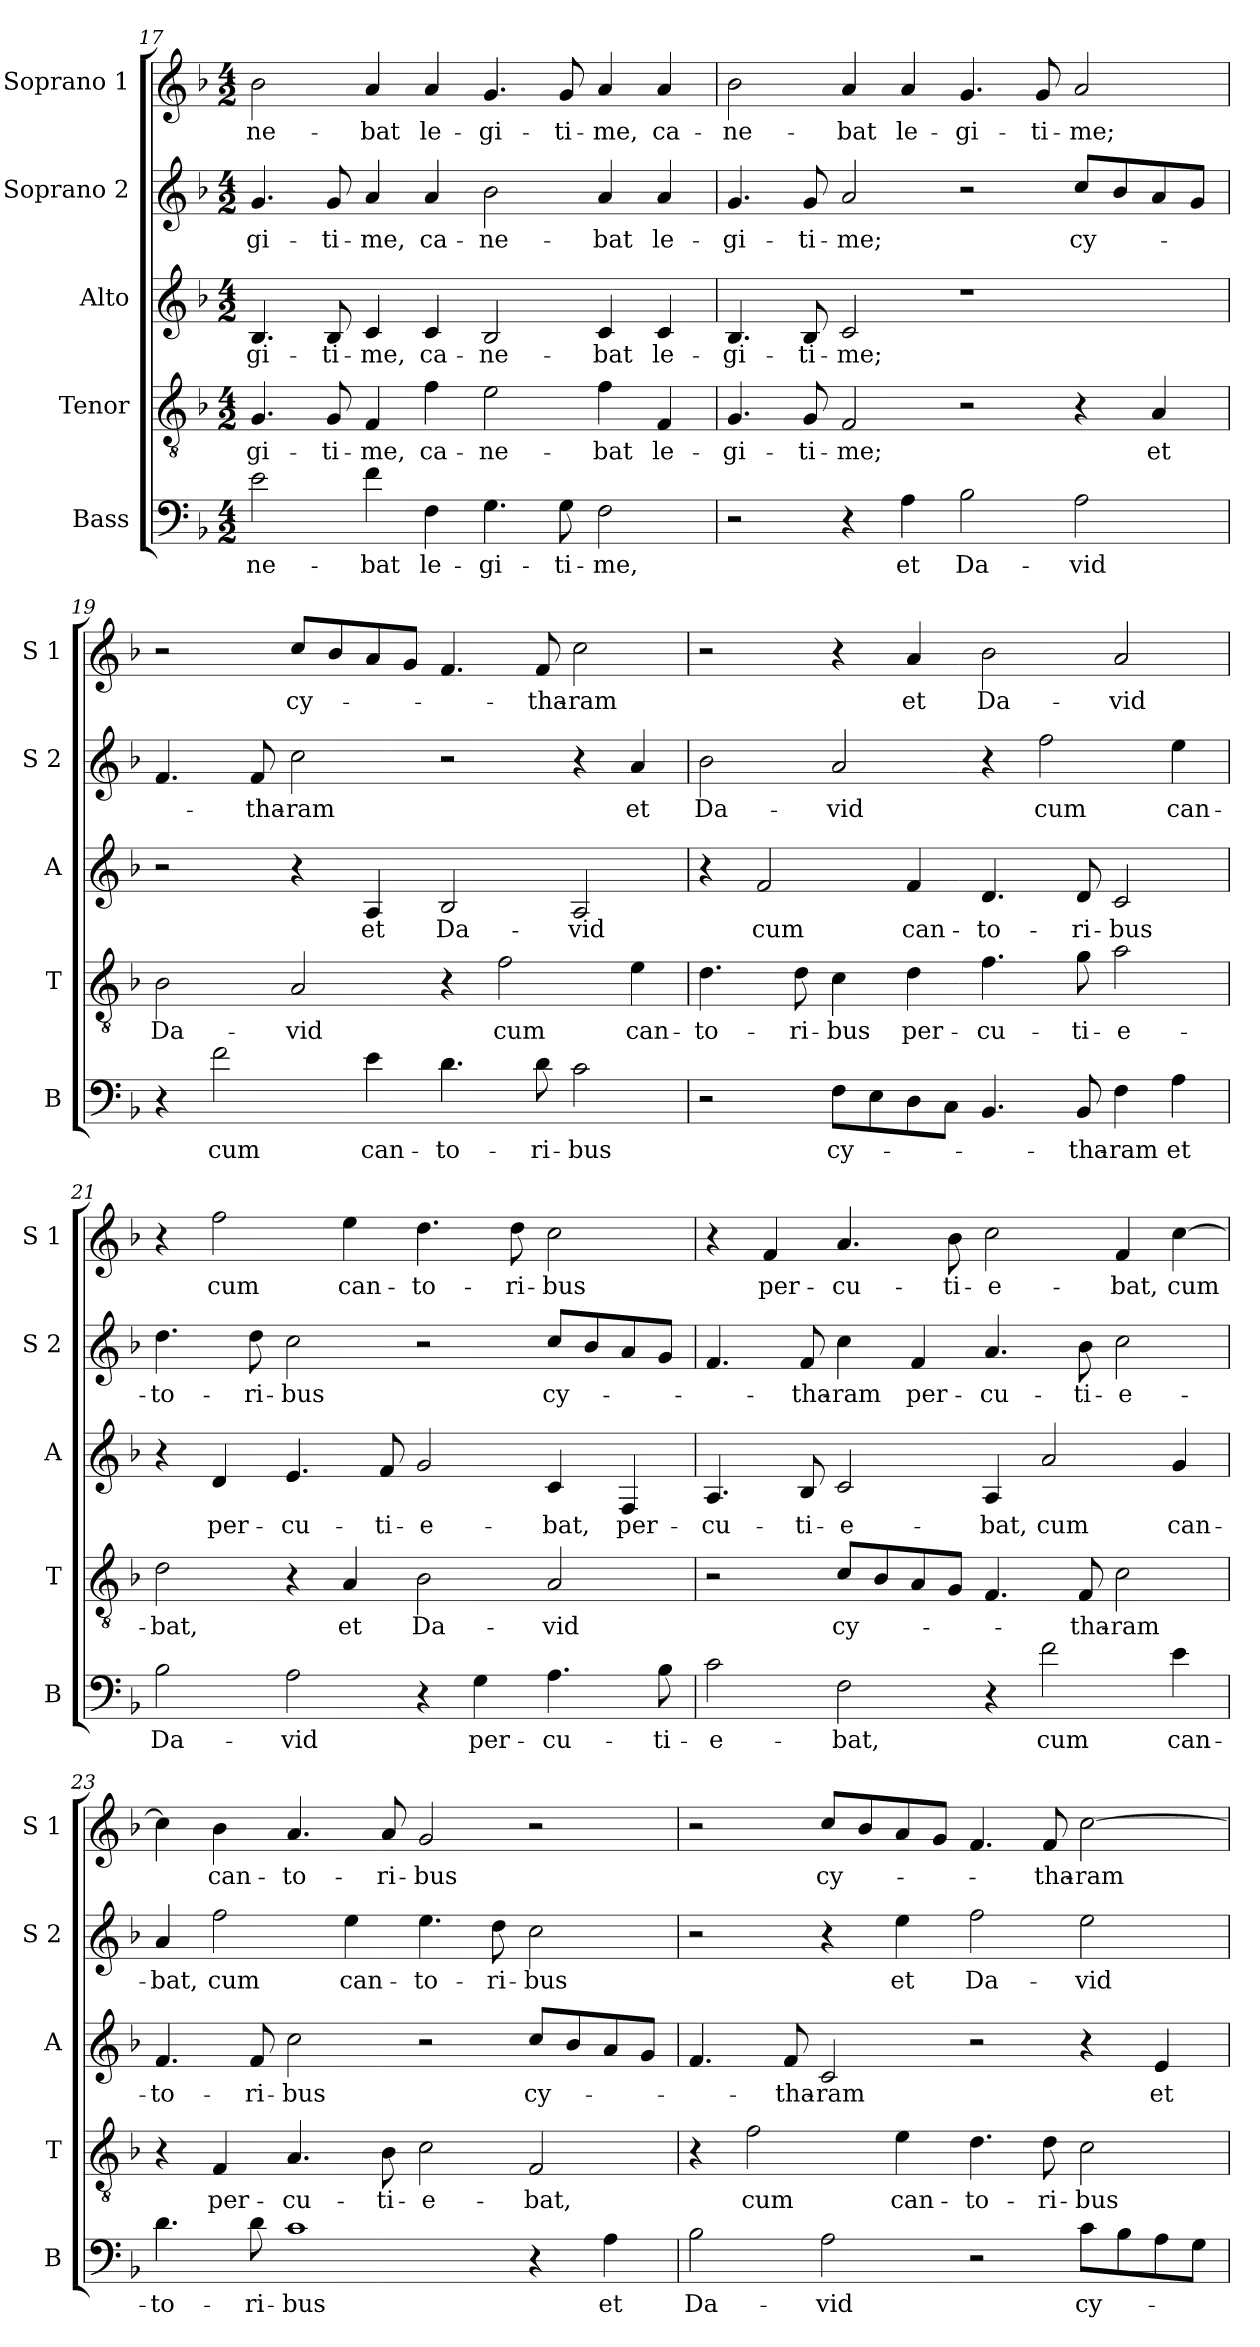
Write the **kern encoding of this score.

**kern	**text	**kern	**text	**kern	**text	**kern	**text	**kern	**text
*part5	*part5	*part4	*part4	*part3	*part3	*part2	*part2	*part1	*part1
*staff5	*staff5	*staff4	*staff4	*staff3	*staff3	*staff2	*staff2	*staff1	*staff1
*I"Bass	*	*I"Tenor	*	*I"Alto	*	*I"Soprano 2	*	*I"Soprano 1	*
*I'B	*	*I'T	*	*I'A	*	*I'S 2	*	*I'S 1	*
!!LO:PB:g=z
*clefF4	*	*clefGv2	*	*clefG2	*	*clefG2	*	*clefG2	*
*k[b-]	*	*k[b-]	*	*k[b-]	*	*k[b-]	*	*k[b-]	*
*F:	*	*F:	*	*F:	*	*F:	*	*F:	*
*M4/2	*	*M4/2	*	*M4/2	*	*M4/2	*	*M4/2	*
=17	=17	=17	=17	=17	=17	=17	=17	=17	=17
!	!LO:LY:b	!	!LO:LY:b	!	!LO:LY:b	!	!LO:LY:b	!	!LO:LY:b
2e\	-ne-	4.G/	-gi-	4.B-/	-gi-	4.g/	-gi-	2b-\	-ne-
!	!	!	!LO:LY:b	!	!LO:LY:b	!	!LO:LY:b	!	!
.	.	8G/	-ti-	8B-/	-ti-	8g/	-ti-	.	.
!	!LO:LY:b	!	!LO:LY:b	!	!LO:LY:b	!	!LO:LY:b	!	!LO:LY:b
4f\	-bat	4F/	-me,	4c/	-me,	4a/	-me,	4a/	-bat
!	!LO:LY:b	!	!LO:LY:b	!	!LO:LY:b	!	!LO:LY:b	!	!LO:LY:b
4F\	le-	4f\	ca-	4c/	ca-	4a/	ca-	4a/	le-
!	!LO:LY:b	!	!LO:LY:b	!	!LO:LY:b	!	!LO:LY:b	!	!LO:LY:b
4.G\	-gi-	2e\	-ne-	2B-/	-ne-	2b-\	-ne-	4.g/	-gi-
!	!LO:LY:b	!	!	!	!	!	!	!	!LO:LY:b
8G\	-ti-	.	.	.	.	.	.	8g/	-ti-
!	!LO:LY:b	!	!LO:LY:b	!	!LO:LY:b	!	!LO:LY:b	!	!LO:LY:b
2F\	-me,	4f\	-bat	4c/	-bat	4a/	-bat	4a/	-me,
!	!	!	!LO:LY:b	!	!LO:LY:b	!	!LO:LY:b	!	!LO:LY:b
.	.	4F/	le-	4c/	le-	4a/	le-	4a/	ca-
=18	=18	=18	=18	=18	=18	=18	=18	=18	=18
!	!	!	!LO:LY:b	!	!LO:LY:b	!	!LO:LY:b	!	!LO:LY:b
2r	.	4.G/	-gi-	4.B-/	-gi-	4.g/	-gi-	2b-\	-ne-
!	!	!	!LO:LY:b	!	!LO:LY:b	!	!LO:LY:b	!	!
.	.	8G/	-ti-	8B-/	-ti-	8g/	-ti-	.	.
!	!	!	!LO:LY:b	!	!LO:LY:b	!	!LO:LY:b	!	!LO:LY:b
4r	.	2F/	-me;	2c/	-me;	2a/	-me;	4a/	-bat
!	!LO:LY:b	!	!	!	!	!	!	!	!LO:LY:b
4A\	et	.	.	.	.	.	.	4a/	le-
!	!LO:LY:b	!	!	!	!	!	!	!	!LO:LY:b
2B-\	Da-	2r	.	1r	.	2r	.	4.g/	-gi-
!	!	!	!	!	!	!	!	!	!LO:LY:b
.	.	.	.	.	.	.	.	8g/	-ti-
!	!LO:LY:b	!	!	!	!	!	!LO:LY:b	!	!LO:LY:b
2A\	-vid	4r	.	.	.	8cc/L	cy-	2a/	-me;
.	.	.	.	.	.	8b-/	.	.	.
!	!	!	!LO:LY:b	!	!	!	!	!	!
.	.	4A/	et	.	.	8a/	.	.	.
.	.	.	.	.	.	8g/J	.	.	.
=19	=19	=19	=19	=19	=19	=19	=19	=19	=19
!	!	!	!LO:LY:b	!	!	!	!	!	!
4r	.	2B-\	Da-	2r	.	4.f/	.	2r	.
!	!LO:LY:b	!	!	!	!	!	!	!	!
2f\	cum	.	.	.	.	.	.	.	.
!	!	!	!	!	!	!	!LO:LY:b	!	!
.	.	.	.	.	.	8f/	-tha-	.	.
!	!	!	!LO:LY:b	!	!	!	!LO:LY:b	!	!LO:LY:b
.	.	2A/	-vid	4r	.	2cc\	-ram	8cc/L	cy-
.	.	.	.	.	.	.	.	8b-/	.
!	!LO:LY:b	!	!	!	!LO:LY:b	!	!	!	!
4e\	can-	.	.	4A/	et	.	.	8a/	.
.	.	.	.	.	.	.	.	8g/J	.
!	!LO:LY:b	!	!	!	!LO:LY:b	!	!	!	!
4.d\	-to-	4r	.	2B-/	Da-	2r	.	4.f/	.
!	!	!	!LO:LY:b	!	!	!	!	!	!
.	.	2f\	cum	.	.	.	.	.	.
!	!LO:LY:b	!	!	!	!	!	!	!	!LO:LY:b
8d\	-ri-	.	.	.	.	.	.	8f/	-tha-
!	!LO:LY:b	!	!	!	!LO:LY:b	!	!	!	!LO:LY:b
2c\	-bus	.	.	2A/	-vid	4r	.	2cc\	-ram
!	!	!	!LO:LY:b	!	!	!	!LO:LY:b	!	!
.	.	4e\	can-	.	.	4a/	et	.	.
!!LO:LB:g=z
=20	=20	=20	=20	=20	=20	=20	=20	=20	=20
!	!	!	!LO:LY:b	!	!	!	!LO:LY:b	!	!
2r	.	4.d\	-to-	4r	.	2b-\	Da-	2r	.
!	!	!	!	!	!LO:LY:b	!	!	!	!
.	.	.	.	2f/	cum	.	.	.	.
!	!	!	!LO:LY:b	!	!	!	!	!	!
.	.	8d\	-ri-	.	.	.	.	.	.
!	!LO:LY:b	!	!LO:LY:b	!	!	!	!LO:LY:b	!	!
8F\L	cy-	4c\	-bus	.	.	2a/	-vid	4r	.
8E\	.	.	.	.	.	.	.	.	.
!	!	!	!LO:LY:b	!	!LO:LY:b	!	!	!	!LO:LY:b
8D\	.	4d\	per-	4f/	can-	.	.	4a/	et
8C\J	.	.	.	.	.	.	.	.	.
!	!	!	!LO:LY:b	!	!LO:LY:b	!	!	!	!LO:LY:b
4.BB-/	.	4.f\	-cu-	4.d/	-to-	4r	.	2b-\	Da-
!	!	!	!	!	!	!	!LO:LY:b	!	!
.	.	.	.	.	.	2ff\	cum	.	.
!	!LO:LY:b	!	!LO:LY:b	!	!LO:LY:b	!	!	!	!
8BB-/	-tha-	8g\	-ti-	8d/	-ri-	.	.	.	.
!	!LO:LY:b	!	!LO:LY:b	!	!LO:LY:b	!	!	!	!LO:LY:b
4F\	-ram	2a\	-e-	2c/	-bus	.	.	2a/	-vid
!	!LO:LY:b	!	!	!	!	!	!LO:LY:b	!	!
4A\	et	.	.	.	.	4ee\	can-	.	.
=21	=21	=21	=21	=21	=21	=21	=21	=21	=21
!	!LO:LY:b	!	!LO:LY:b	!	!	!	!LO:LY:b	!	!
2B-\	Da-	2d\	-bat,	4r	.	4.dd\	-to-	4r	.
!	!	!	!	!	!LO:LY:b	!	!	!	!LO:LY:b
.	.	.	.	4d/	per-	.	.	2ff\	cum
!	!	!	!	!	!	!	!LO:LY:b	!	!
.	.	.	.	.	.	8dd\	-ri-	.	.
!	!LO:LY:b	!	!	!	!LO:LY:b	!	!LO:LY:b	!	!
2A\	-vid	4r	.	4.e/	-cu-	2cc\	-bus	.	.
!	!	!	!LO:LY:b	!	!	!	!	!	!LO:LY:b
.	.	4A/	et	.	.	.	.	4ee\	can-
!	!	!	!	!	!LO:LY:b	!	!	!	!
.	.	.	.	8f/	-ti-	.	.	.	.
!	!	!	!LO:LY:b	!	!LO:LY:b	!	!	!	!LO:LY:b
4r	.	2B-\	Da-	2g/	-e-	2r	.	4.dd\	-to-
!	!LO:LY:b	!	!	!	!	!	!	!	!
4G\	per-	.	.	.	.	.	.	.	.
!	!	!	!	!	!	!	!	!	!LO:LY:b
.	.	.	.	.	.	.	.	8dd\	-ri-
!	!LO:LY:b	!	!LO:LY:b	!	!LO:LY:b	!	!LO:LY:b	!	!LO:LY:b
4.A\	-cu-	2A/	-vid	4c/	-bat,	8cc/L	cy-	2cc\	-bus
.	.	.	.	.	.	8b-/	.	.	.
!	!	!	!	!	!LO:LY:b	!	!	!	!
.	.	.	.	4F/	per-	8a/	.	.	.
!	!LO:LY:b	!	!	!	!	!	!	!	!
8B-\	-ti-	.	.	.	.	8g/J	.	.	.
=22	=22	=22	=22	=22	=22	=22	=22	=22	=22
!	!LO:LY:b	!	!	!	!LO:LY:b	!	!	!	!
2c\	-e-	2r	.	4.A/	-cu-	4.f/	.	4r	.
!	!	!	!	!	!	!	!	!	!LO:LY:b
.	.	.	.	.	.	.	.	4f/	per-
!	!	!	!	!	!LO:LY:b	!	!LO:LY:b	!	!
.	.	.	.	8B-/	-ti-	8f/	-tha-	.	.
!	!LO:LY:b	!	!LO:LY:b	!	!LO:LY:b	!	!LO:LY:b	!	!LO:LY:b
2F\	-bat,	8c/L	cy-	2c/	-e-	4cc\	-ram	4.a/	-cu-
.	.	8B-/	.	.	.	.	.	.	.
!	!	!	!	!	!	!	!LO:LY:b	!	!
.	.	8A/	.	.	.	4f/	per-	.	.
!	!	!	!	!	!	!	!	!	!LO:LY:b
.	.	8G/J	.	.	.	.	.	8b-\	-ti-
!	!	!	!	!	!LO:LY:b	!	!LO:LY:b	!	!LO:LY:b
4r	.	4.F/	.	4A/	-bat,	4.a/	-cu-	2cc\	-e-
!	!LO:LY:b	!	!	!	!LO:LY:b	!	!	!	!
2f\	cum	.	.	2a/	cum	.	.	.	.
!	!	!	!LO:LY:b	!	!	!	!LO:LY:b	!	!
.	.	8F/	-tha-	.	.	8b-\	-ti-	.	.
!	!	!	!LO:LY:b	!	!	!	!LO:LY:b	!	!LO:LY:b
.	.	2c\	-ram	.	.	2cc\	-e-	4f/	-bat,
!	!LO:LY:b	!	!	!	!LO:LY:b	!	!	!	!LO:LY:b
4e\	can-	.	.	4g/	can-	.	.	[4cc\	cum
!!LO:LB:g=z
=23	=23	=23	=23	=23	=23	=23	=23	=23	=23
!	!LO:LY:b	!	!	!	!LO:LY:b	!	!LO:LY:b	!	!
4.d\	-to-	4r	.	4.f/	-to-	4a/	-bat,	4cc\]	.
!	!	!	!LO:LY:b	!	!	!	!LO:LY:b	!	!LO:LY:b
.	.	4F/	per-	.	.	2ff\	cum	4b-\	can-
!	!LO:LY:b	!	!	!	!LO:LY:b	!	!	!	!
8d\	-ri-	.	.	8f/	-ri-	.	.	.	.
!	!LO:LY:b	!	!LO:LY:b	!	!LO:LY:b	!	!	!	!LO:LY:b
1c	-bus	4.A/	-cu-	2cc\	-bus	.	.	4.a/	-to-
!	!	!	!	!	!	!	!LO:LY:b	!	!
.	.	.	.	.	.	4ee\	can-	.	.
!	!	!	!LO:LY:b	!	!	!	!	!	!LO:LY:b
.	.	8B-\	-ti-	.	.	.	.	8a/	-ri-
!	!	!	!LO:LY:b	!	!	!	!LO:LY:b	!	!LO:LY:b
.	.	2c\	-e-	2r	.	4.ee\	-to-	2g/	-bus
!	!	!	!	!	!	!	!LO:LY:b	!	!
.	.	.	.	.	.	8dd\	-ri-	.	.
!	!	!	!LO:LY:b	!	!LO:LY:b	!	!LO:LY:b	!	!
4r	.	2F/	-bat,	8cc/L	cy-	2cc\	-bus	2r	.
.	.	.	.	8b-/	.	.	.	.	.
!	!LO:LY:b	!	!	!	!	!	!	!	!
4A\	et	.	.	8a/	.	.	.	.	.
.	.	.	.	8g/J	.	.	.	.	.
=24	=24	=24	=24	=24	=24	=24	=24	=24	=24
!	!LO:LY:b	!	!	!	!	!	!	!	!
2B-\	Da-	4r	.	4.f/	.	2r	.	2r	.
!	!	!	!LO:LY:b	!	!	!	!	!	!
.	.	2f\	cum	.	.	.	.	.	.
!	!	!	!	!	!LO:LY:b	!	!	!	!
.	.	.	.	8f/	-tha-	.	.	.	.
!	!LO:LY:b	!	!	!	!LO:LY:b	!	!	!	!LO:LY:b
2A\	-vid	.	.	2c/	-ram	4r	.	8cc/L	cy-
.	.	.	.	.	.	.	.	8b-/	.
!	!	!	!LO:LY:b	!	!	!	!LO:LY:b	!	!
.	.	4e\	can-	.	.	4ee\	et	8a/	.
.	.	.	.	.	.	.	.	8g/J	.
!	!	!	!LO:LY:b	!	!	!	!LO:LY:b	!	!
2r	.	4.d\	-to-	2r	.	2ff\	Da-	4.f/	.
!	!	!	!LO:LY:b	!	!	!	!	!	!LO:LY:b
.	.	8d\	-ri-	.	.	.	.	8f/	-tha-
!	!LO:LY:b	!	!LO:LY:b	!	!	!	!LO:LY:b	!	!LO:LY:b
8c\L	cy-	2c\	-bus	4r	.	2ee\	-vid	[2cc\	-ram
8B-\	.	.	.	.	.	.	.	.	.
!	!	!	!	!	!LO:LY:b	!	!	!	!
8A\	.	.	.	4e/	et	.	.	.	.
8G\J	.	.	.	.	.	.	.	.	.
=	=	=	=	=	=	=	=	=	=
*-	*-	*-	*-	*-	*-	*-	*-	*-	*-
